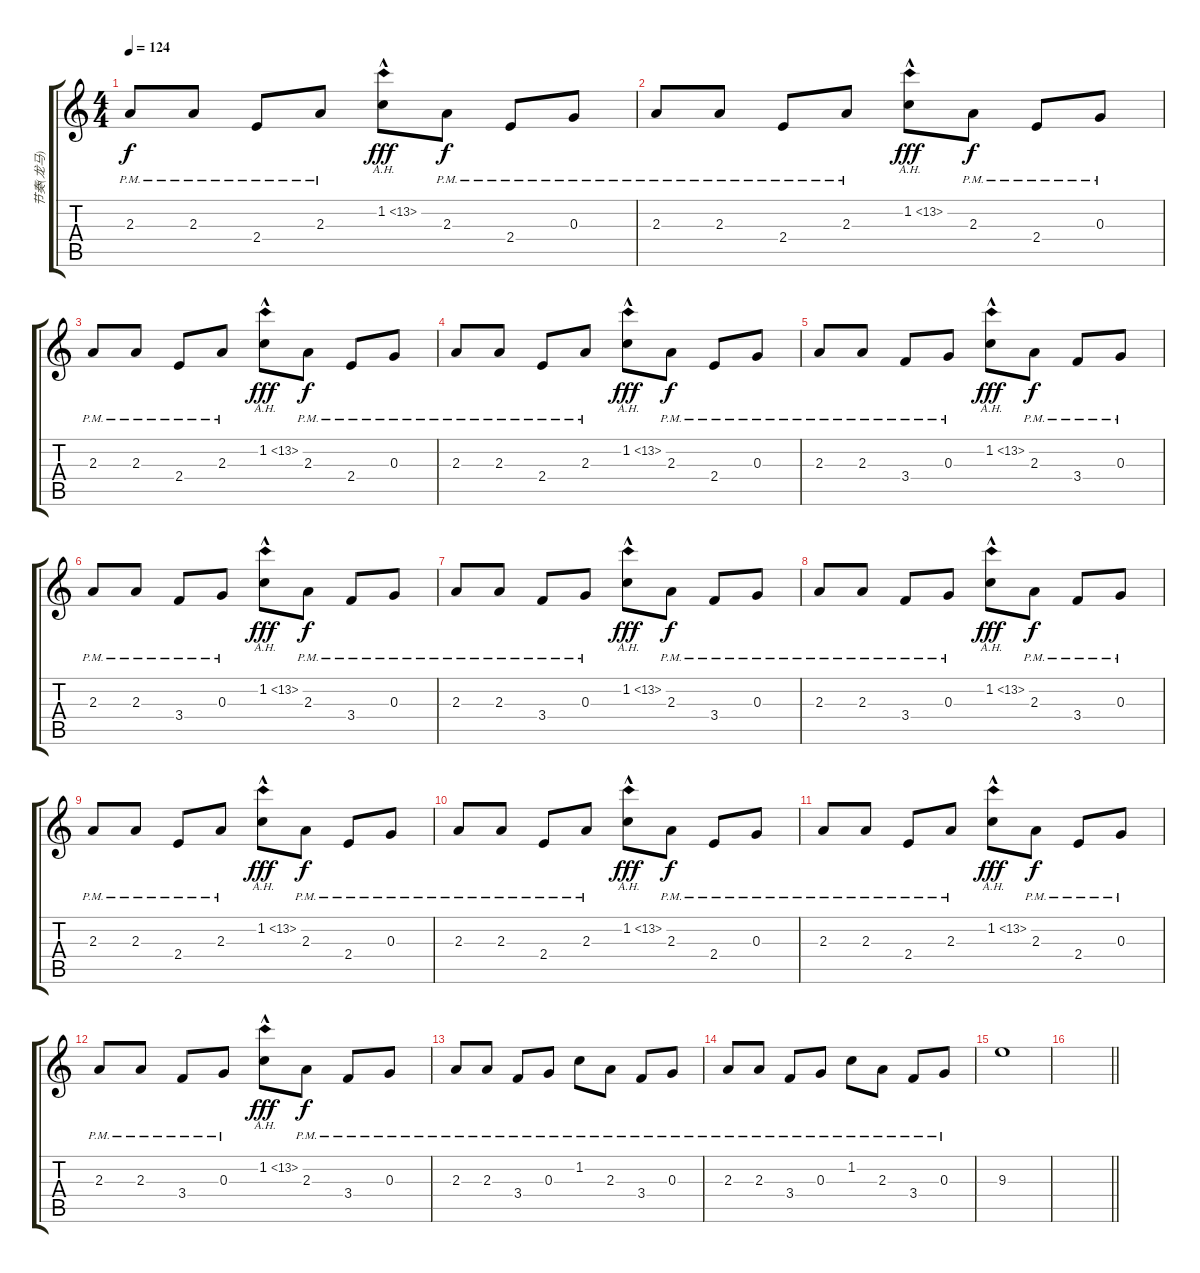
\track ("节奏(龙马)" "节奏(龙马)") {instrument distortionguitar}
\staff {score tabs}
\tuning (E4 B3 G3 D3 A2 C2) {hide}
\ts (4 4)
\tempo 124
\clef g2
\ks c
2.3{pm}.8{dy f} 2.3{pm}.8 2.4{pm}.8 2.3{pm}.8 1.2{ah 12 hac}.8{dy fff} 2.3{pm}.8{dy f} 2.4{pm}.8 0.3{pm}.8 |
2.3{pm}.8 2.3{pm}.8 2.4{pm}.8 2.3{pm}.8 1.2{ah 12 hac}.8{dy fff} 2.3{pm}.8{dy f} 2.4{pm}.8 0.3{pm}.8 |
2.3{pm}.8 2.3{pm}.8 2.4{pm}.8 2.3{pm}.8 1.2{ah 12 hac}.8{dy fff} 2.3{pm}.8{dy f} 2.4{pm}.8 0.3{pm}.8 |
2.3{pm}.8 2.3{pm}.8 2.4{pm}.8 2.3{pm}.8 1.2{ah 12 hac}.8{dy fff} 2.3{pm}.8{dy f} 2.4{pm}.8 0.3{pm}.8 |
2.3{pm}.8 2.3{pm}.8 3.4{pm}.8 0.3{pm}.8 1.2{ah 12 hac}.8{dy fff} 2.3{pm}.8{dy f} 3.4{pm}.8 0.3{pm}.8 |
2.3{pm}.8 2.3{pm}.8 3.4{pm}.8 0.3{pm}.8 1.2{ah 12 hac}.8{dy fff} 2.3{pm}.8{dy f} 3.4{pm}.8 0.3{pm}.8 |
2.3{pm}.8 2.3{pm}.8 3.4{pm}.8 0.3{pm}.8 1.2{ah 12 hac}.8{dy fff} 2.3{pm}.8{dy f} 3.4{pm}.8 0.3{pm}.8 |
2.3{pm}.8 2.3{pm}.8 3.4{pm}.8 0.3{pm}.8 1.2{ah 12 hac}.8{dy fff} 2.3{pm}.8{dy f} 3.4{pm}.8 0.3{pm}.8 |
2.3{pm}.8 2.3{pm}.8 2.4{pm}.8 2.3{pm}.8 1.2{ah 12 hac}.8{dy fff} 2.3{pm}.8{dy f} 2.4{pm}.8 0.3{pm}.8 |
2.3{pm}.8 2.3{pm}.8 2.4{pm}.8 2.3{pm}.8 1.2{ah 12 hac}.8{dy fff} 2.3{pm}.8{dy f} 2.4{pm}.8 0.3{pm}.8 |
2.3{pm}.8 2.3{pm}.8 2.4{pm}.8 2.3{pm}.8 1.2{ah 12 hac}.8{dy fff} 2.3{pm}.8{dy f} 2.4{pm}.8 0.3{pm}.8 |
2.3{pm}.8 2.3{pm}.8 3.4{pm}.8 0.3{pm}.8 1.2{ah 12 hac}.8{dy fff} 2.3{pm}.8{dy f} 3.4{pm}.8 0.3{pm}.8 |
2.3{pm}.8 2.3{pm}.8 3.4{pm}.8 0.3{pm}.8 1.2{pm}.8 2.3{pm}.8 3.4{pm}.8 0.3{pm}.8 |
2.3{pm}.8 2.3{pm}.8 3.4{pm}.8 0.3{pm}.8 1.2{pm}.8 2.3{pm}.8 3.4{pm}.8 0.3{pm}.8 |
9.3.1 |
\barLineRight lightlight
